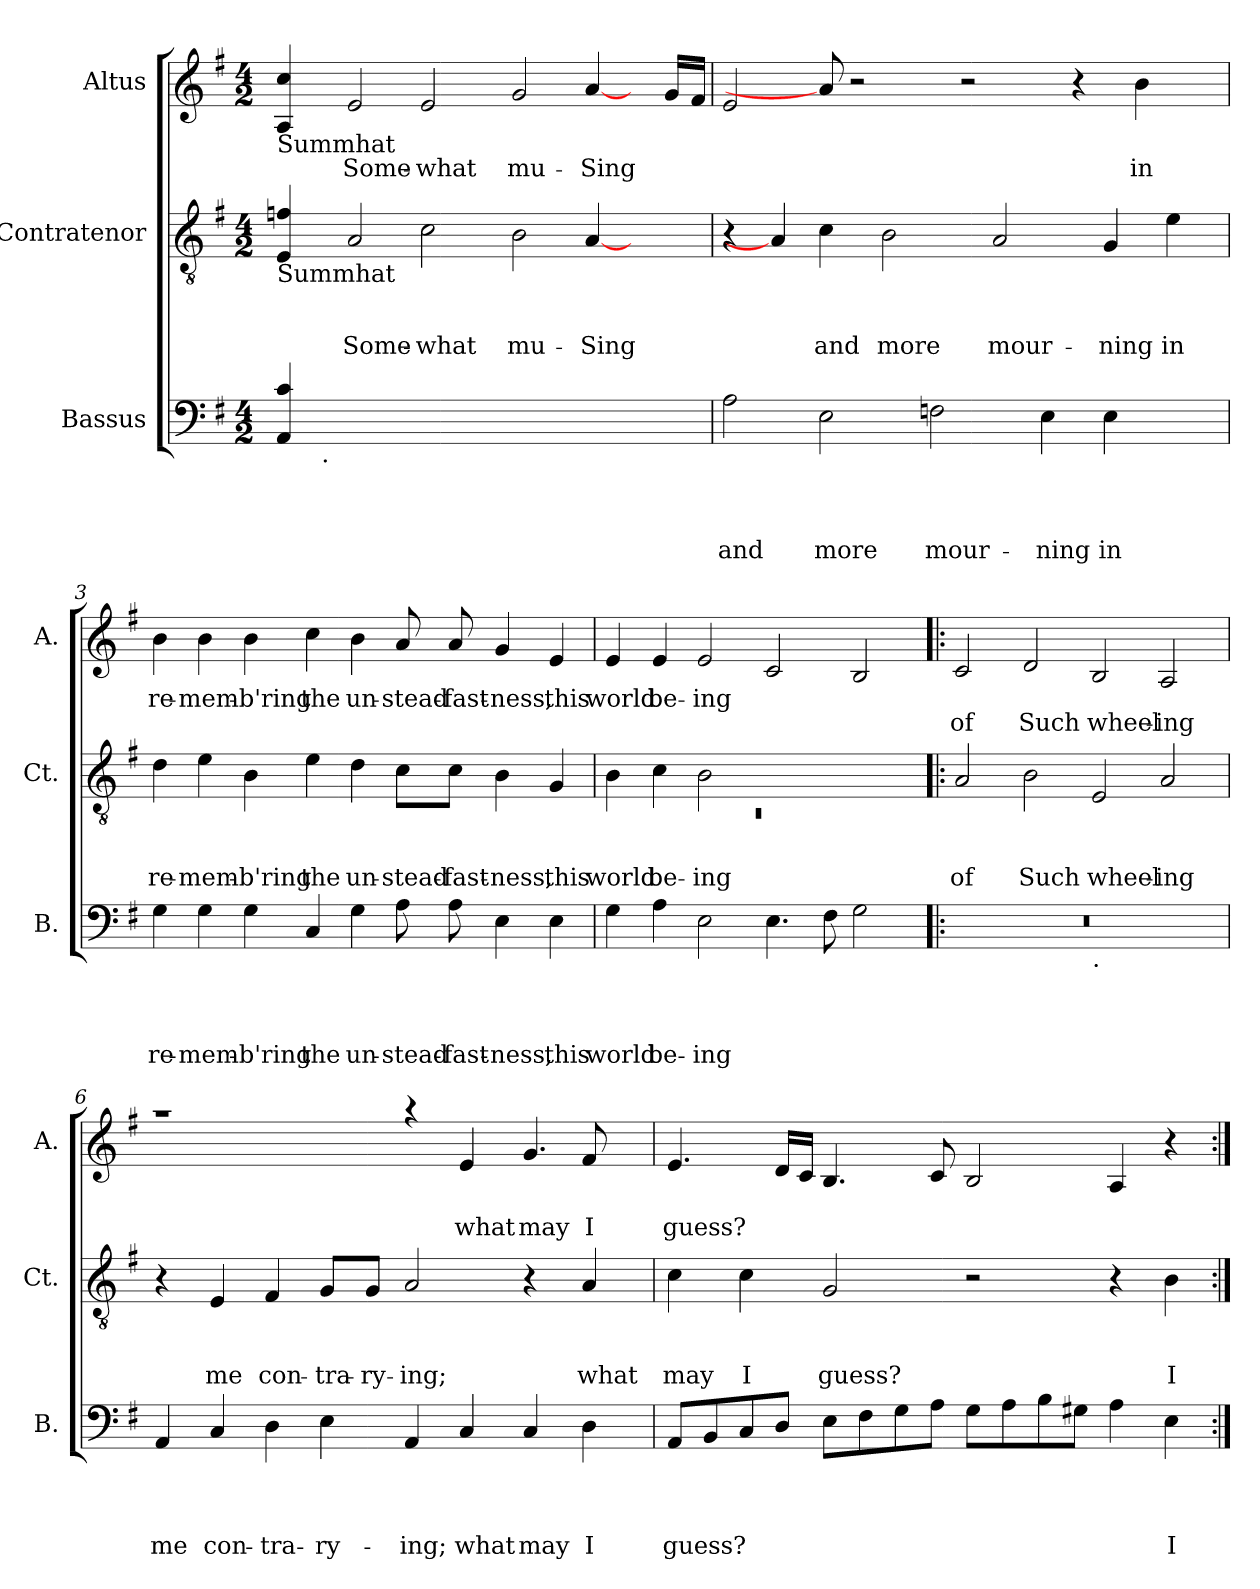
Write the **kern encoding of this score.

**kern	**text	**text	**text	**text	**kern	**text	**text	**text	**kern	**text	**text
*part3	*part3	*part3	*part3	*part3	*part2	*part2	*part2	*part2	*part1	*part1	*part1
*staff3	*staff3	*staff3	*staff3	*staff3	*staff2	*staff2	*staff2	*staff2	*staff1	*staff1	*staff1
*I"Bassus	*	*	*	*	*I"Contratenor	*	*	*	*I"Altus	*	*
*I'B.	*	*	*	*	*I'Ct.	*	*	*	*I'A.	*	*
*clefF4	*	*	*	*	*clefGv2	*	*	*	*clefG2	*	*
*k[f#]	*	*	*	*	*k[f#]	*	*	*	*k[f#]	*	*
*G:	*	*	*	*	*G:	*	*	*	*G:	*	*
*M4/2	*	*	*	*	*M4/2	*	*	*	*M4/2	*	*
=1	=1	=1	=1	=1	=1	=1	=1	=1	=1	=1	=1
!	!	!	!	!	!	!	!	!	!LO:TX:b:t=Summhat	!	!
!	!	!	!	!	!LO:TX:b:t=Summhat	!	!	!	!	!	!
!LO:TX:b:t=Summhat	!	!	!	!	!	!	!	!	!	!	!
*^	*	*	*	*	*	*	*	*	*	*	*
4AA/ 4c/	8ryy	.	.	.	.	4E/ 4fn/	.	.	.	4A/ 4cc/	.	.
.	32ryy	.	.	.	.	.	.	.	.	.	.	.
!	!LO:TX:b:t=.	!	!	!	!	!	!	!	!	!	!	!
.	1ryy	.	.	.	.	.	.	.	.	.	.	.
!	!	!	!	!	!	!	!	!	!LO:LY:b	!	!LO:LY:b	!
0ryy	.	.	.	.	.	2A/	.	.	Some-	2e/	Some-	.
!	!	!	!	!	!	!	!	!	!LO:LY:b:rj	!	!LO:LY:b:rj	!
.	.	.	.	.	.	2c\	.	.	-what	2e/	-what	.
.	1ryy	.	.	.	.	.	.	.	.	.	.	.
!	!	!	!	!	!	!	!	!	!LO:LY:b	!	!LO:LY:b	!
.	.	.	.	.	.	2B\	.	.	mu-	2g/	mu-	.
!	!	!	!	!	!	!	!	!	!LO:LY:b	!	!LO:LY:b	!
.	.	.	.	.	.	[4A/	.	.	-Sing	[4a/	-Sing	.
.	.	.	.	.	.	4ryy	.	.	.	8ryy	.	.
.	.	.	.	.	.	.	.	.	.	16g/LL	.	.
.	16.ryy	.	.	.	.	.	.	.	.	.	.	.
.	.	.	.	.	.	.	.	.	.	16f#/JJ	.	.
=2	=2	=2	=2	=2	=2	=2	=2	=2	=2	=2	=2	=2
!	!	!	!	!	!LO:LY:b	!	!	!	!	!	!	!
*v	*v	*	*	*	*	*	*	*	*	*	*	*
2A\	.	.	.	and	4r	.	.	.	2e/	.	.
.	.	.	.	.	4A/]	.	.	.	.	.	.
!	!	!	!	!LO:LY:b	!	!	!	!LO:LY:b	!	!	!
2E\	.	.	.	more	4c\	.	.	and	8a/]	.	.
.	.	.	.	.	.	.	.	.	2r	.	.
!	!	!	!	!	!	!	!	!LO:LY:b	!	!	!
.	.	.	.	.	2B\	.	.	more	.	.	.
!	!	!	!	!LO:LY:b	!	!	!	!	!	!	!
2Fn\	.	.	.	mour-	.	.	.	.	.	.	.
.	.	.	.	.	.	.	.	.	2r	.	.
!	!	!	!	!	!	!	!	!LO:LY:b	!	!	!
.	.	.	.	.	2A/	.	.	mour-	.	.	.
!	!	!	!	!LO:LY:b:rj	!	!	!	!	!	!	!
4E\	.	.	.	-ning	.	.	.	.	.	.	.
.	.	.	.	.	.	.	.	.	4r	.	.
!	!	!	!	!LO:LY:b	!	!	!	!LO:LY:b:rj	!	!	!
4E\	.	.	.	in	4G/	.	.	-ning	.	.	.
!	!	!	!	!	!	!	!	!	!	!LO:LY:b	!
.	.	.	.	.	.	.	.	.	4b\	in	.
!	!	!	!	!	!	!	!	!LO:LY:b	!	!	!
4ryy	.	.	.	.	4e\	.	.	in	.	.	.
.	.	.	.	.	.	.	.	.	8ryy	.	.
=3	=3	=3	=3	=3	=3	=3	=3	=3	=3	=3	=3
!	!	!	!	!LO:LY:b	!	!	!	!LO:LY:b	!	!LO:LY:b	!
4G\	.	.	.	re-	4d\	.	.	re-	4b\	re-	.
!	!	!	!	!LO:LY:b	!	!	!	!LO:LY:b	!	!LO:LY:b	!
4G\	.	.	.	-mem-	4e\	.	.	-mem-	4b\	-mem-	.
!	!	!	!	!LO:LY:b:rj	!	!	!	!LO:LY:b:rj	!	!LO:LY:b:rj	!
4G\	.	.	.	-b'ring	4B\	.	.	-b'ring	4b\	-b'ring	.
!	!	!	!	!LO:LY:b	!	!	!	!LO:LY:b	!	!LO:LY:b	!
4C/	.	.	.	the	4e\	.	.	the	4cc\	the	.
!	!	!	!	!LO:LY:b	!	!	!	!LO:LY:b	!	!LO:LY:b	!
4G\	.	.	.	un-	4d\	.	.	un-	4b\	un-	.
!	!	!	!	!LO:LY:b	!	!	!	!LO:LY:b	!	!LO:LY:b	!
8A\	.	.	.	-stead-	8c\L	.	.	-stead-	8a/	-stead-	.
!	!	!	!	!LO:LY:b	!	!	!	!LO:LY:b	!	!LO:LY:b	!
8A\	.	.	.	-fast-	8c\J	.	.	-fast-	8a/	-fast-	.
!	!	!	!	!LO:LY:b:rj	!	!	!	!LO:LY:b:rj	!	!LO:LY:b:rj	!
4E\	.	.	.	-ness,	4B\	.	.	-ness,	4g/	-ness,	.
!	!	!	!	!LO:LY:b	!	!	!	!LO:LY:b	!	!LO:LY:b	!
4E\	.	.	.	this	4G/	.	.	this	4e/	this	.
!!LO:LB:g=z
=4	=4	=4	=4	=4	=4	=4	=4	=4	=4	=4	=4
*	*	*	*	*	*^	*	*	*	*	*	*
!	!	!	!	!LO:LY:b	!	!LO:N:vis=1	!	!	!LO:LY:b	!	!LO:LY:b	!
4G\	.	.	.	world	4B\	0rC	.	.	world	4e/	world	.
!	!	!	!	!LO:LY:b	!	!	!	!	!LO:LY:b	!	!LO:LY:b	!
4A\	.	.	.	be-	4c\	.	.	.	be-	4e/	be-	.
!	!	!	!	!LO:LY:b	!	!	!	!	!LO:LY:b:rj	!	!LO:LY:b	!
2E\	.	.	.	-ing	2B\	.	.	.	-ing	2e/	-ing	.
4.E\	.	.	.	.	1ryy	.	.	.	.	2c/	.	.
8F#\	.	.	.	.	.	.	.	.	.	.	.	.
2G\	.	.	.	.	.	.	.	.	.	2B/	.	.
*	*	*	*	*	*v	*v	*	*	*	*	*	*
=5!|:	=5!|:	=5!|:	=5!|:	=5!|:	=5!|:	=5!|:	=5!|:	=5!|:	=5!|:	=5!|:	=5!|:
!	!	!	!	!	!	!	!	!LO:LY:b	!	!	!LO:LY:b
*^	*	*	*	*	*	*	*	*	*	*	*
0r	1ryy	.	.	.	.	2A/	.	.	of	2c/	.	of
!	!	!	!	!	!	!	!	!	!LO:LY:b	!	!	!LO:LY:b
.	.	.	.	.	.	2B\	.	.	Such	2d/	.	Such
!	!LO:TX:b:t=.	!	!	!	!	!	!	!	!	!	!	!
!	!	!	!	!	!	!	!	!	!LO:LY:b	!	!	!LO:LY:b
.	1ryy	.	.	.	.	2E/	.	.	wheel-	2B/	.	wheel-
!	!	!	!	!	!	!	!	!	!LO:LY:b	!	!	!LO:LY:b
.	.	.	.	.	.	2A/	.	.	-ing	2A/	.	-ing
=6	=6	=6	=6	=6	=6	=6	=6	=6	=6	=6	=6	=6
!	!	!	!	!	!LO:LY:b	!	!	!	!	!	!	!
*v	*v	*	*	*	*	*	*	*	*	*^	*	*
4AA/	.	.	.	me	4r	.	.	.	1raa	1..ryy	.	.
!	!	!	!	!LO:LY:b	!	!	!	!LO:LY:b	!	!	!	!
4C/	.	.	.	con-	4E/	.	.	me	.	.	.	.
!	!	!	!	!LO:LY:b:rj	!	!	!	!LO:LY:b	!	!	!	!
4D\	.	.	.	-tra-	4F#/	.	.	con-	.	.	.	.
!	!	!	!	!LO:LY:b	!	!	!	!LO:LY:b	!	!	!	!
4E\	.	.	.	-ry-	8G/L	.	.	-tra-	.	.	.	.
!	!	!	!	!	!	!	!	!LO:LY:b	!	!	!	!
.	.	.	.	.	8G/J	.	.	-ry-	.	.	.	.
!	!	!	!	!LO:LY:b	!	!	!	!LO:LY:b:rj	!	!	!	!
4AA/	.	.	.	-ing;	2A/	.	.	-ing;	4raa	.	.	.
!	!	!	!	!LO:LY:b	!	!	!	!	!	!	!	!LO:LY:b
4C/	.	.	.	what	.	.	.	.	4e/	.	.	what
!	!	!	!	!LO:LY:b	!	!	!	!	!	!	!	!LO:LY:b
4C/	.	.	.	may	4r	.	.	.	4.g/	.	.	may
!	!	!	!	!LO:LY:b	!	!	!	!LO:LY:b	!	!	!	!LO:LY:b
4D\	.	.	.	I	4A/	.	.	what	.	8f#/	.	I
.	.	.	.	.	.	.	.	.	8ryy	8ryy	.	.
=7	=7	=7	=7	=7	=7	=7	=7	=7	=7	=7	=7	=7
!	!	!	!	!LO:LY:b	!	!	!	!LO:LY:b	!	!	!	!LO:LY:b
*	*	*	*	*	*	*	*	*	*v	*v	*	*
8AA/L	.	.	.	guess?	4c\	.	.	may	4.e/	.	guess?
8BB/	.	.	.	.	.	.	.	.	.	.	.
!	!	!	!	!	!	!	!	!LO:LY:b	!	!	!
8C/	.	.	.	.	4c\	.	.	I	.	.	.
8D/J	.	.	.	.	.	.	.	.	16d/LL	.	.
.	.	.	.	.	.	.	.	.	16c/JJ	.	.
!	!	!	!	!	!	!	!	!LO:LY:b	!	!	!
8E\L	.	.	.	.	2G/	.	.	guess?	4.B/	.	.
8F#\	.	.	.	.	.	.	.	.	.	.	.
8G\	.	.	.	.	.	.	.	.	.	.	.
8A\J	.	.	.	.	.	.	.	.	8c/	.	.
8G\L	.	.	.	.	2r	.	.	.	2B/	.	.
8A\	.	.	.	.	.	.	.	.	.	.	.
8B\	.	.	.	.	.	.	.	.	.	.	.
8G#\J	.	.	.	.	.	.	.	.	.	.	.
4A\	.	.	.	.	4r	.	.	.	4A/	.	.
!	!	!	!	!LO:LY:b	!	!	!	!LO:LY:b	!	!	!
4E\	.	.	.	I	4B\	.	.	I	4r	.	.
=:|!	=:|!	=:|!	=:|!	=:|!	=:|!	=:|!	=:|!	=:|!	=:|!	=:|!	=:|!
*-	*-	*-	*-	*-	*-	*-	*-	*-	*-	*-	*-
